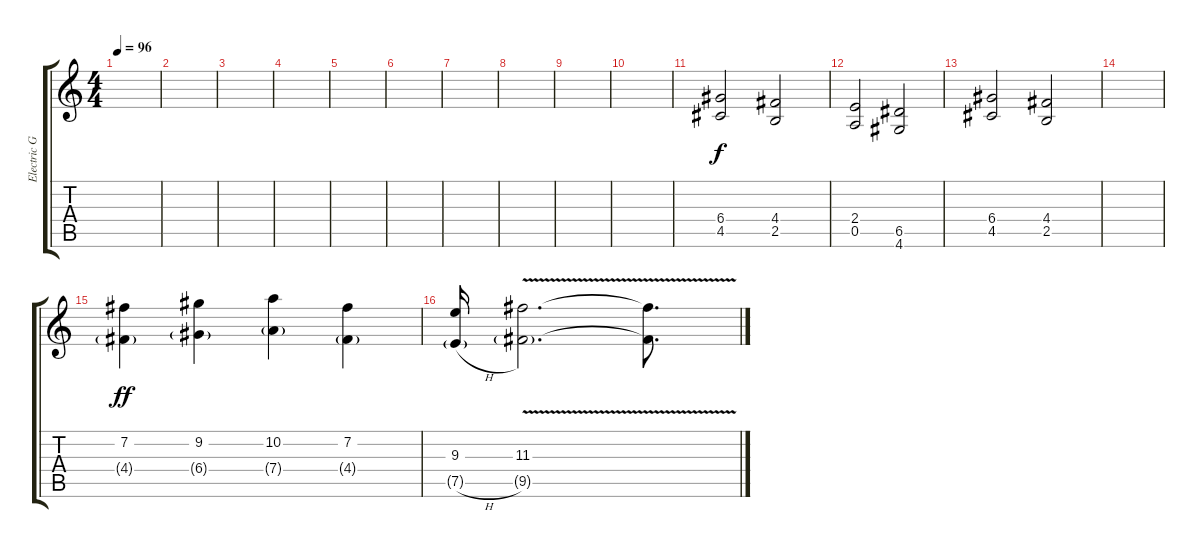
\track ("Electric Guitar" "Electric G") {instrument distortionguitar}
\staff {score tabs}
\tuning (E4 B3 G3 D3 A2 E2) {hide}
\ts (4 4)
\tempo 96
\clef g2
\ks c
|
|
|
|
|
|
|
|
|
|
(6.4 4.5).2 (4.4 2.5).2 |
(2.4 0.5).2 (6.5 4.6).2 |
(6.4 4.5).2 (4.4 2.5).2 |
|
(7.2 4.4{g}).4{dy ff} (9.2 6.4{g}).4 (10.2 7.4{g}).4 (7.2 4.4{g}).4 |
(9.3 7.5{h g}).16 (11.3 9.5{v g}).2{d} (11.3{v t} 9.5{v t}).8{d}
